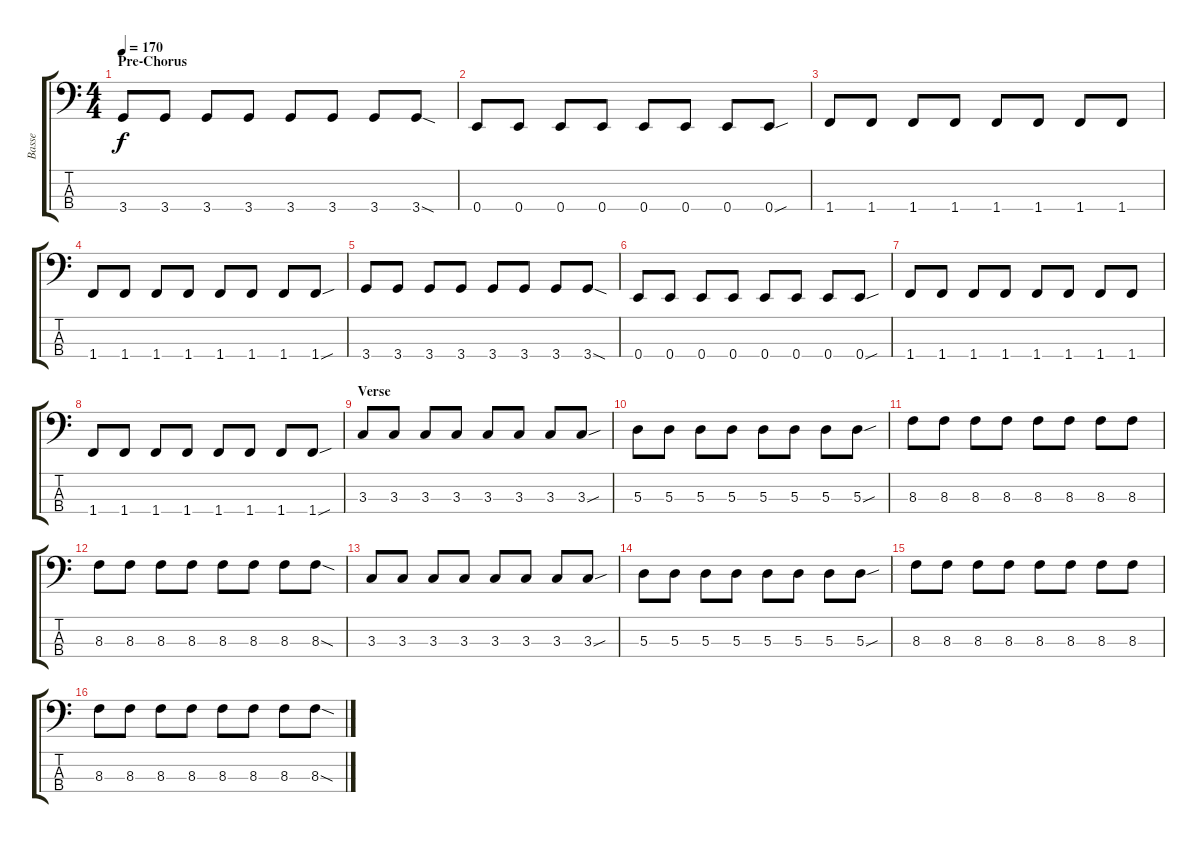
\track ("Basse" "Basse") {instrument electricbasspick}
\staff {score tabs}
\tuning (G2 D2 A1 E1) {hide}
\ts (4 4)
\section ("" "Pre-Chorus")
\tempo 170
\clef f4
\ks c
3.4.8{dy f} 3.4.8 3.4.8 3.4.8 3.4.8 3.4.8 3.4.8 3.4{sod}.8 |
0.4.8 0.4.8 0.4.8 0.4.8 0.4.8 0.4.8 0.4.8 0.4{sou}.8 |
1.4.8 1.4.8 1.4.8 1.4.8 1.4.8 1.4.8 1.4.8 1.4.8 |
1.4.8 1.4.8 1.4.8 1.4.8 1.4.8 1.4.8 1.4.8 1.4{sou}.8 |
3.4.8 3.4.8 3.4.8 3.4.8 3.4.8 3.4.8 3.4.8 3.4{sod}.8 |
0.4.8 0.4.8 0.4.8 0.4.8 0.4.8 0.4.8 0.4.8 0.4{sou}.8 |
1.4.8 1.4.8 1.4.8 1.4.8 1.4.8 1.4.8 1.4.8 1.4.8 |
1.4.8 1.4.8 1.4.8 1.4.8 1.4.8 1.4.8 1.4.8 1.4{sou}.8 |
\section ("" "Verse")
3.3.8 3.3.8 3.3.8 3.3.8 3.3.8 3.3.8 3.3.8 3.3{sou}.8 |
5.3.8 5.3.8 5.3.8 5.3.8 5.3.8 5.3.8 5.3.8 5.3{sou}.8 |
8.3.8 8.3.8 8.3.8 8.3.8 8.3.8 8.3.8 8.3.8 8.3.8 |
8.3.8 8.3.8 8.3.8 8.3.8 8.3.8 8.3.8 8.3.8 8.3{sod}.8 |
3.3.8 3.3.8 3.3.8 3.3.8 3.3.8 3.3.8 3.3.8 3.3{sou}.8 |
5.3.8 5.3.8 5.3.8 5.3.8 5.3.8 5.3.8 5.3.8 5.3{sou}.8 |
8.3.8 8.3.8 8.3.8 8.3.8 8.3.8 8.3.8 8.3.8 8.3.8 |
8.3.8 8.3.8 8.3.8 8.3.8 8.3.8 8.3.8 8.3.8 8.3{sod}.8
